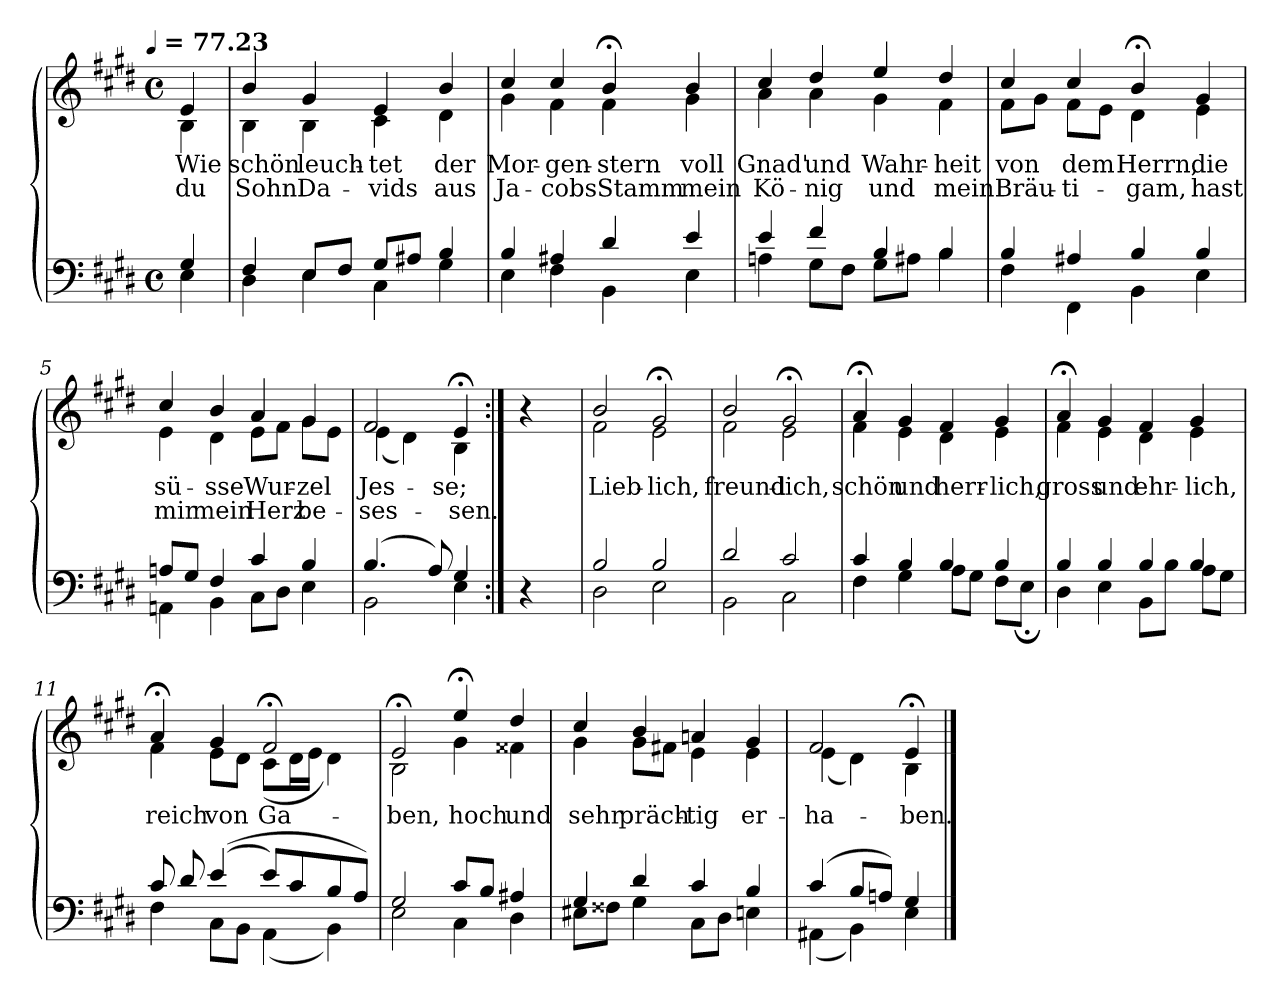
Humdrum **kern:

**kern	**kern	**text	**text	**dynam
*part1	*part1	*part1	*part1	*part1
*staff2	*staff1	*staff1	*staff1	*staff1/2
*clefF4	*clefG2	*	*	*
*k[f#c#g#d#]	*k[f#c#g#d#]	*	*	*
!!LO:TX:omd:t=[quarter] = 77.23
*M4/4	*M4/4	*	*	*
*met(c)	*met(c)	*	*	*
*MM77	*MM77	*	*	*
=	=	=	=	=
*^	*^	*	*	*
4G#	4E	4e	4B	Wie	du	.
=1	=1	=1	=1	=1	=1	=1
4F#	4D#	4b	4B	schön	Sohn	.
8EL	4E	4g#	4B	leuch-	Da-	.
8F#J	.	.	.	.	.	.
8G#L	4C#	4e	4c#	-tet	-vids	.
8A#XJ	.	.	.	.	.	.
4B	4G#	4b	4d#	der	aus	.
=2	=2	=2	=2	=2	=2	=2
*	*	*MM76	*	*	*	*
4B	4E	4cc#	4g#	Mor-	Ja-	.
4A#X	4F#	4cc#	4f#	-gen-	-cobs	♩ = 74
4d#	4BB	4b;<	4f#	-stern	Stamm	.
4e	4E	4b	4g#	voll	mein	♩ = 77.5
=3	=3	=3	=3	=3	=3	=3
4e	4An	4cc#	4a	Gnad'	Kö-	.
4f#	8G#L	4dd#	4a	und	-nig	.
.	8F#J	.	.	.	.	.
4B	8G#L	4ee	4g#	Wahr-	und	.
.	8A#XJ	.	.	.	.	.
4B	4B	4dd#	4f#	-heit	mein	.
=4	=4	=4	=4	=4	=4	=4
*	*	*MM76	*	*	*	*
4B	4F#	4cc#	8f#L	von	Bräu-	.
.	.	.	8g#J	.	.	.
4A#X	4FF#	4cc#	8f#L	dem	-ti-	♩ = 74
.	.	.	8eJ	.	.	.
4B	4BB	4b;<	4d#	Herrn,	-gam,	.
4B	4E	4g#	4e	die	hast	.
!!LO:LB:g=z	!!
=5	=5	=5	=5	=5	=5	=5
*	*	*MM75	*	*	*	*
8AnL	4AAn	4cc#	4e	sü-	mir	.
8G#J	.	.	.	.	.	.
4F#	4BB	4b	4d#	-sse	mein	♩ = 76
4c#	8C#L	4a	8eL	Wur-	Herz	.
.	8D#J	.	8f#J	.	.	.
4B	4E	4g#	8g#L	-zel	be-	♩ = 74
.	.	.	8eJ	.	.	.
=6	=6	=6	=6	=6	=6	=6
*	*	*MM70	*	*	*	*
(4.B	2BB	2f#	(4e	Jes-	-ses-	.
.	.	.	4d#)	.	.	.
8A)	.	.	.	.	.	.
4G#	4E	4e;<	4B	-se;	-sen.	.
*v	*v	*	*	*	*	*
*	*v	*v	*	*	*
=:|!	=:|!	=:|!	=:|!	=:|!
*	*MM75	*	*	*
4r	4r	.	.	.
=7	=7	=7	=7	=7
*	*MM75	*	*	*
*^	*^	*	*	*
2B	2D#	2b	2f#	Lieb-	.	.
2B	2E	2g#;<	2e	-lich,	.	.
=8	=8	=8	=8	=8	=8	=8
2d#	2BB	2b	2f#	freund-	.	.
2c#	2C#	2g#;<	2e	-lich,	.	.
=9	=9	=9	=9	=9	=9	=9
4c#	4F#	4a;<	4f#	schön	.	.
4B	4G#	4g#	4e	und	.	.
4B	8AL	4f#	4d#	herr-	.	.
.	8G#J	.	.	.	.	.
4B	8F#L	4g#	4e	-lich,	.	♩ = 75
.	8E;J	.	.	.	.	.
!!LO:LB:g=z	!!
=10	=10	=10	=10	=10	=10	=10
4B	4D#	4a;<	4f#	gross	.	.
4B	4E	4g#	4e	und	.	.
4B	8BBL	4f#	4d#	ehr-	.	.
.	8BJ	.	.	.	.	.
4B	8AL	4g#	4e	-lich,	.	.
.	8G#J	.	.	.	.	.
=11	=11	=11	=11	=11	=11	=11
8c#	4F#	4a;<	4f#	reich	.	.
8d#	.	.	.	.	.	.
((4e	8C#L	4g#	8eL	von	.	♩ = 74
.	8BBJ	.	8d#J	.	.	.
8eL)	(4AA	2f#;<	(8c#L	Ga-	.	♩ = 73
8c#	.	.	16d#L	.	.	.
.	.	.	16eJJ	.	.	.
8B	4BB)	.	4d#)	.	.	.
8AJ)	.	.	.	.	.	.
=12	=12	=12	=12	=12	=12	=12
2G#	2E	2e;<	2B	-ben,	.	.
8c#L	4C#	4ee;<	4g#	hoch	.	.
8BJ	.	.	.	.	.	.
4A#X	4D#	4dd#	4f##X	und	.	.
=13	=13	=13	=13	=13	=13	=13
*	*	*MM69	*	*	*	*
4G#	8E#XL	4cc#	4g#	sehr	.	.
.	8F##XJ	.	.	.	.	.
4d#	4G#	4b	8g#L	präch-	.	.
.	.	.	8f#XJ	.	.	.
4c#	8C#L	4an	4e	-tig	.	♩ = 66
.	8D#J	.	.	.	.	.
4B	4En	4g#	4e	er-	.	♩ = 63
=14	=14	=14	=14	=14	=14	=14
*	*	*MM60	*	*	*	*
(4c#	(4AA#X	2f#	(4e	-ha-	.	.
8BL	4BB)	.	4d#)	.	.	.
8AnJ)	.	.	.	.	.	.
4G#	4E	4e;<	4B	-ben.	.	.
*v	*v	*	*	*	*	*
*	*v	*v	*	*	*
==	==	==	==	==
*-	*-	*-	*-	*-
